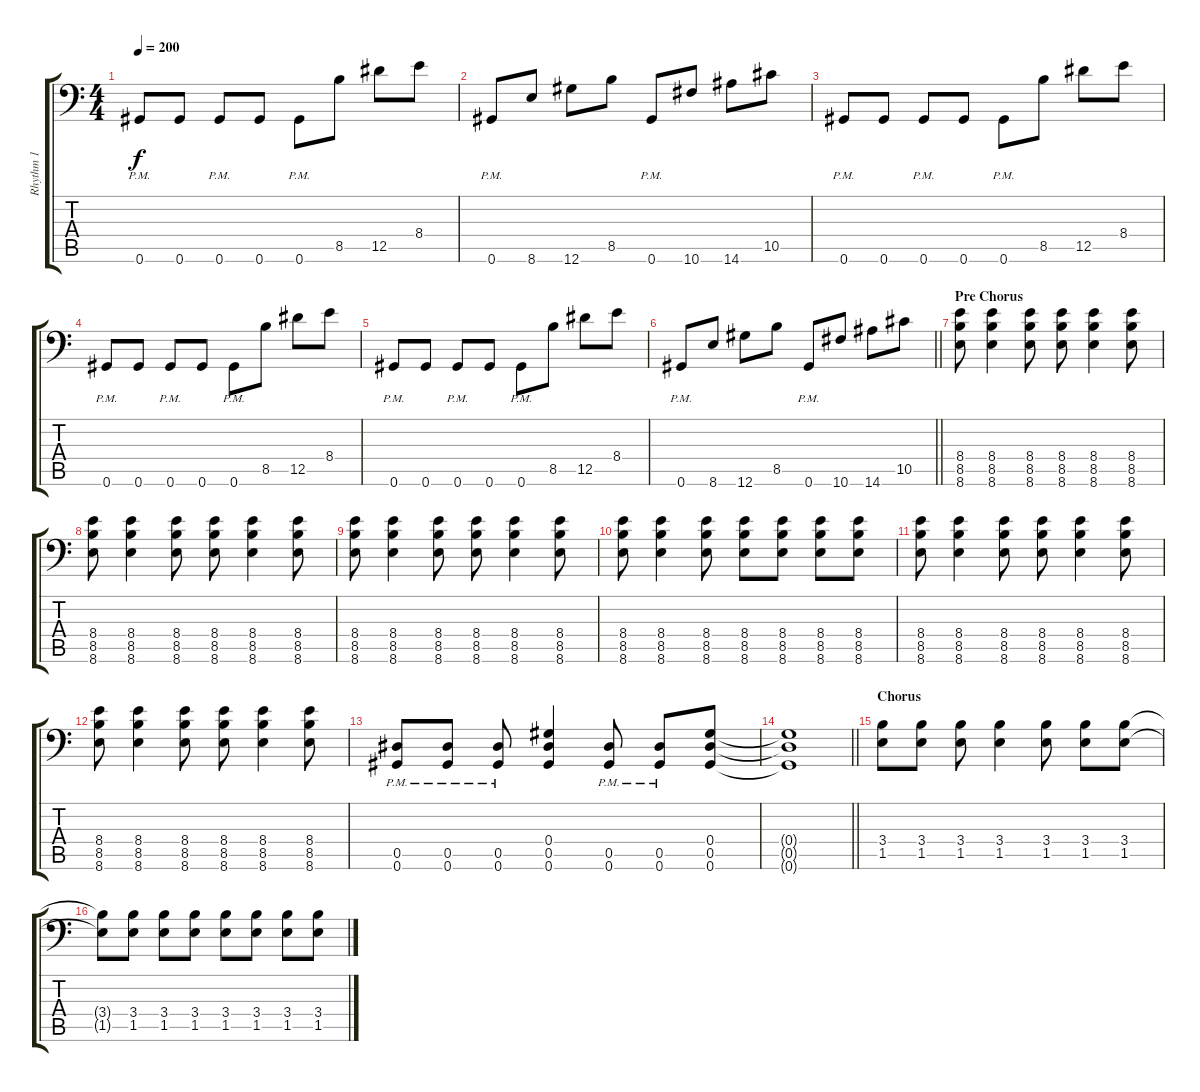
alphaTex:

\track ("Rhythm 1" "Rhythm 1") {instrument distortionguitar}
\staff {score tabs}
\tuning (Bb3 F3 Db3 Ab2 Eb2 Ab1) {hide}
\ts (4 4)
\tempo 200
\clef f4
\ks c
0.6{pm}.8{dy f} 0.6.8 0.6{pm}.8 0.6.8 0.6{pm}.8 8.5.8 12.5.8 8.4.8 |
0.6{pm}.8 8.6.8 12.6.8 8.5.8 0.6{pm}.8 10.6.8 14.6.8 10.5.8 |
0.6{pm}.8 0.6.8 0.6{pm}.8 0.6.8 0.6{pm}.8 8.5.8 12.5.8 8.4.8 |
0.6{pm}.8 0.6.8 0.6{pm}.8 0.6.8 0.6{pm}.8 8.5.8 12.5.8 8.4.8 |
0.6{pm}.8 0.6.8 0.6{pm}.8 0.6.8 0.6{pm}.8 8.5.8 12.5.8 8.4.8 |
\barLineRight lightlight
0.6{pm}.8 8.6.8 12.6.8 8.5.8 0.6{pm}.8 10.6.8 14.6.8 10.5.8 |
\section ("" "Pre Chorus")
(8.4 8.5 8.6).8 (8.4 8.5 8.6).4 (8.4 8.5 8.6).8 (8.4 8.5 8.6).8 (8.4 8.5 8.6).4 (8.4 8.5 8.6).8 |
(8.4 8.5 8.6).8 (8.4 8.5 8.6).4 (8.4 8.5 8.6).8 (8.4 8.5 8.6).8 (8.4 8.5 8.6).4 (8.4 8.5 8.6).8 |
(8.4 8.5 8.6).8 (8.4 8.5 8.6).4 (8.4 8.5 8.6).8 (8.4 8.5 8.6).8 (8.4 8.5 8.6).4 (8.4 8.5 8.6).8 |
(8.4 8.5 8.6).8 (8.4 8.5 8.6).4 (8.4 8.5 8.6).8 (8.4 8.5 8.6).8 (8.4 8.5 8.6).8 (8.4 8.5 8.6).8 (8.4 8.5 8.6).8 |
(8.4 8.5 8.6).8 (8.4 8.5 8.6).4 (8.4 8.5 8.6).8 (8.4 8.5 8.6).8 (8.4 8.5 8.6).4 (8.4 8.5 8.6).8 |
(8.4 8.5 8.6).8 (8.4 8.5 8.6).4 (8.4 8.5 8.6).8 (8.4 8.5 8.6).8 (8.4 8.5 8.6).4 (8.4 8.5 8.6).8 |
(0.5{pm} 0.6{pm}).8 (0.5{pm} 0.6{pm}).8 (0.5{pm} 0.6{pm}).8 (0.4 0.5 0.6).4 (0.5{pm} 0.6{pm}).8 (0.5{pm} 0.6{pm}).8 (0.4 0.5 0.6).8 |
\barLineRight lightlight
(0.4{t} 0.5{t} 0.6{t}).1 |
\section ("" "Chorus")
(3.4 1.5).8 (3.4 1.5).8 (3.4 1.5).8 (3.4 1.5).4 (3.4 1.5).8 (3.4 1.5).8 (3.4 1.5).8 |
(3.4{t} 1.5{t}).8 (3.4 1.5).8 (3.4 1.5).8 (3.4 1.5).8 (3.4 1.5).8 (3.4 1.5).8 (3.4 1.5).8 (3.4 1.5).8
